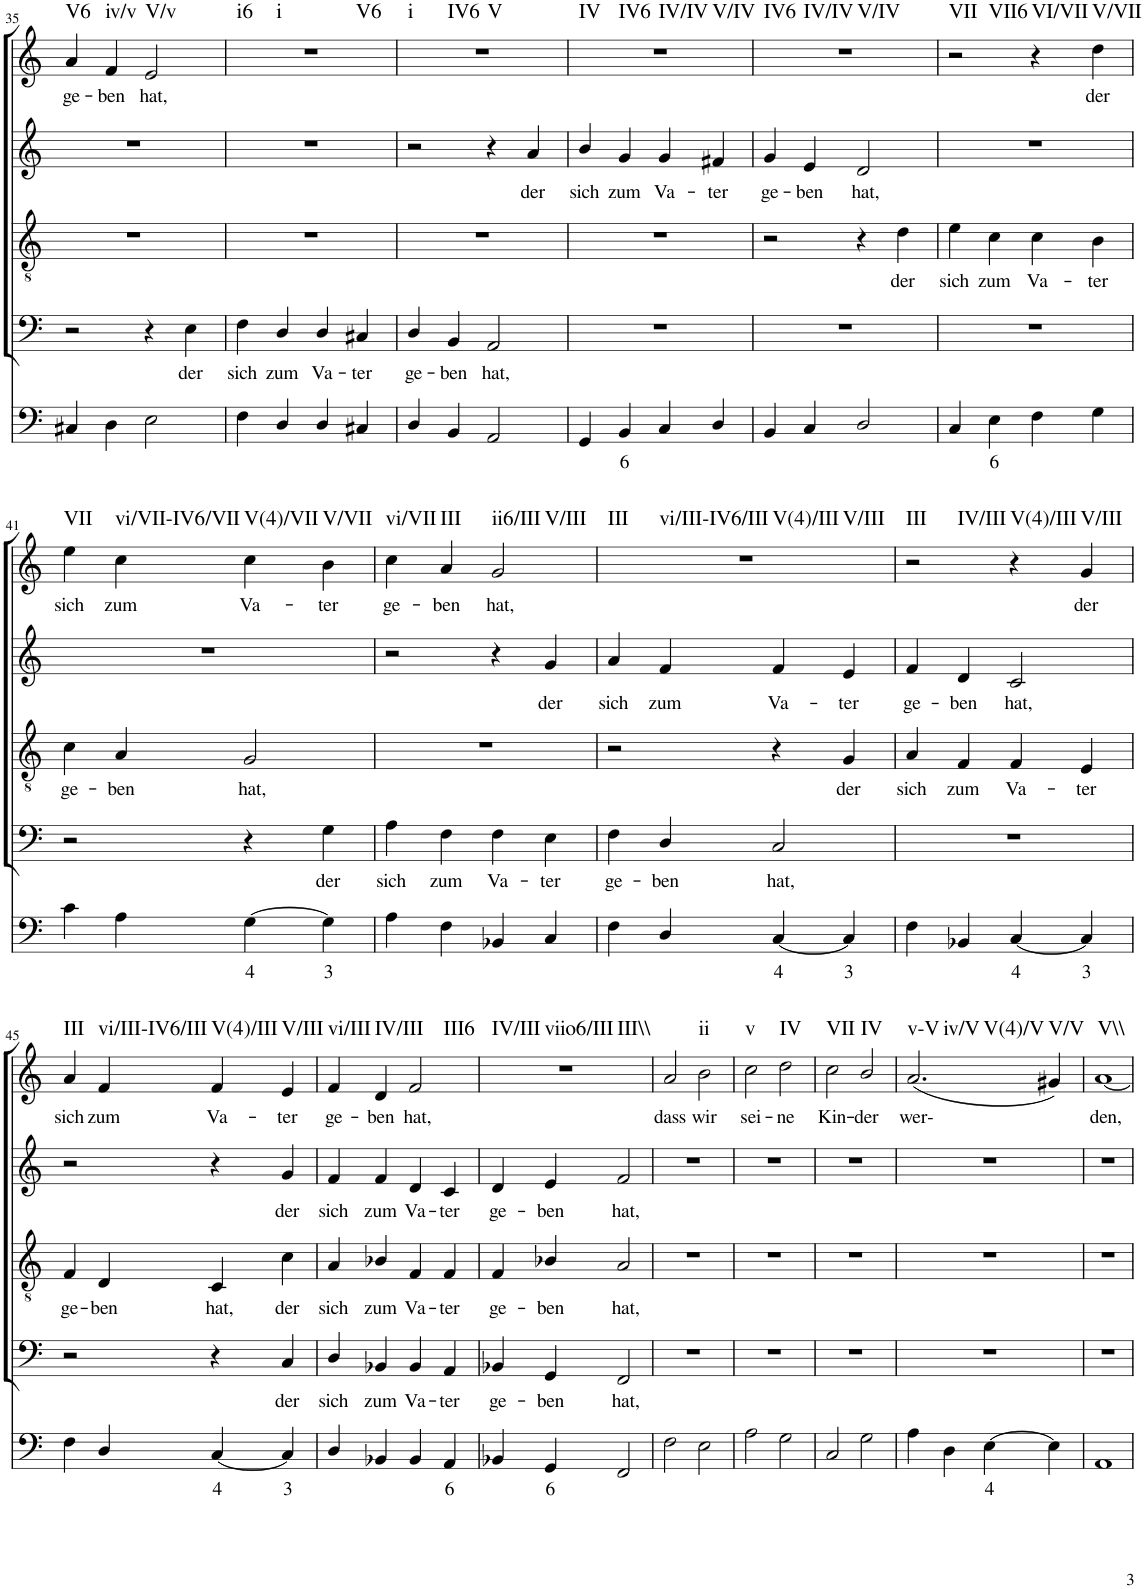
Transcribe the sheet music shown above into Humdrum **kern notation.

**kern	**text	**kern	**text	**kern	**text	**kern	**text	**kern	**text	**harte
*part5	*part5	*part4	*part4	*part3	*part3	*part2	*part2	*part1	*part1	*part1
*staff5	*staff5	*staff4	*staff4	*staff3	*staff3	*staff2	*staff2	*staff1	*staff1	*
*I"Continuo	*	*I"Bass	*	*I"Tenor	*	*I"Soprano II	*	*I"Soprano I	*	*
!!LO:PB:g=z
*clefF4	*	*clefF4	*	*clefGv2	*	*clefG2	*	*clefG2	*	*
*k[]	*	*k[]	*	*k[]	*	*k[]	*	*k[]	*	*
*M4/4	*	*M4/4	*	*M4/4	*	*M4/4	*	*M4/4	*	*
=35	=35	=35	=35	=35	=35	=35	=35	=35	=35	=35
!	!	!	!	!	!	!	!	!	!LO:LY:b	!LO:H:kt=V6
4C#X/	.	2r	.	1r	.	1r	.	4a/	ge-	N
!	!	!	!	!	!	!	!	!	!LO:LY:b	!LO:H:kt=iv/v
4D\	.	.	.	.	.	.	.	4f/	ben	N
!	!	!	!	!	!	!	!	!	!LO:LY:b	!LO:H:kt=V/v
2E\	.	4r	.	.	.	.	.	2e/	hat,	N
!	!	!	!LO:LY:b	!	!	!	!	!	!	!
.	.	4E\	der	.	.	.	.	.	.	.
=36	=36	=36	=36	=36	=36	=36	=36	=36	=36	=36
!	!	!	!LO:LY:b	!	!	!	!	!	!	!LO:H:n=1:kt=i6
!	!	!	!	!	!	!	!	!	!	!LO:H:n=2:kt=i
!	!	!	!	!	!	!	!	!	!	!LO:H:n=3:kt=V6
4F\	.	4F\	sich	1r	.	1r	.	1r	.	N N N
!	!	!	!LO:LY:b	!	!	!	!	!	!	!
4D/	.	4D/	zum	.	.	.	.	.	.	.
!	!	!	!LO:LY:b	!	!	!	!	!	!	!
4D/	.	4D/	Va-	.	.	.	.	.	.	.
!	!	!	!LO:LY:b	!	!	!	!	!	!	!
4C#X/	.	4C#X/	ter	.	.	.	.	.	.	.
=37	=37	=37	=37	=37	=37	=37	=37	=37	=37	=37
!	!	!	!LO:LY:b	!	!	!	!	!	!	!LO:H:n=1:kt=i
!	!	!	!	!	!	!	!	!	!	!LO:H:n=2:kt=IV6
!	!	!	!	!	!	!	!	!	!	!LO:H:n=3:kt=V
4D/	.	4D/	ge-	1r	.	2r	.	1r	.	N N N
!	!	!	!LO:LY:b	!	!	!	!	!	!	!
4BB/	.	4BB/	ben	.	.	.	.	.	.	.
!	!	!	!LO:LY:b	!	!	!	!	!	!	!
2AA/	.	2AA/	hat,	.	.	4r	.	.	.	.
!	!	!	!	!	!	!	!LO:LY:b	!	!	!
.	.	.	.	.	.	4a/	der	.	.	.
=38	=38	=38	=38	=38	=38	=38	=38	=38	=38	=38
!	!	!	!	!	!	!	!LO:LY:b	!	!	!LO:H:n=1:kt=IV
!	!	!	!	!	!	!	!	!	!	!LO:H:n=2:kt=IV6
!	!	!	!	!	!	!	!	!	!	!LO:H:n=3:kt=IV/IV
!	!	!	!	!	!	!	!	!	!	!LO:H:n=4:kt=V/IV
4GG/	.	1r	.	1r	.	4b/	sich	1r	.	N N N N
!	!LO:LY:b	!	!	!	!	!	!LO:LY:b	!	!	!
4BB/	6	.	.	.	.	4g/	zum	.	.	.
!	!	!	!	!	!	!	!LO:LY:b	!	!	!
4C/	.	.	.	.	.	4g/	Va-	.	.	.
!	!	!	!	!	!	!	!LO:LY:b	!	!	!
4D/	.	.	.	.	.	4f#X/	ter	.	.	.
=39	=39	=39	=39	=39	=39	=39	=39	=39	=39	=39
!	!	!	!	!	!	!	!LO:LY:b	!	!	!LO:H:n=1:kt=IV6
!	!	!	!	!	!	!	!	!	!	!LO:H:n=2:kt=IV/IV
!	!	!	!	!	!	!	!	!	!	!LO:H:n=3:kt=V/IV
4BB/	.	1r	.	2r	.	4g/	ge-	1r	.	N N N
!	!	!	!	!	!	!	!LO:LY:b	!	!	!
4C/	.	.	.	.	.	4e/	ben	.	.	.
!	!	!	!	!	!	!	!LO:LY:b	!	!	!
2D/	.	.	.	4r	.	2d/	hat,	.	.	.
!	!	!	!	!	!LO:LY:b	!	!	!	!	!
.	.	.	.	4d\	der	.	.	.	.	.
=40	=40	=40	=40	=40	=40	=40	=40	=40	=40	=40
!	!	!	!	!	!LO:LY:b	!	!	!	!	!LO:H:n=1:kt=VII
!	!	!	!	!	!	!	!	!	!	!LO:H:n=2:kt=VII6
4C/	.	1r	.	4e\	sich	1r	.	2r	.	N N
!	!LO:LY:b	!	!	!	!LO:LY:b	!	!	!	!	!
4E\	6	.	.	4c\	zum	.	.	.	.	.
!	!	!	!	!	!LO:LY:b	!	!	!	!	!LO:H:kt=VI/VII
4F\	.	.	.	4c\	Va-	.	.	4r	.	N
!	!	!	!	!	!LO:LY:b	!	!	!	!LO:LY:b	!LO:H:kt=V/VII
4G\	.	.	.	4B\	ter	.	.	4dd\	der	N
!!LO:LB:g=z
=41	=41	=41	=41	=41	=41	=41	=41	=41	=41	=41
!	!	!	!	!	!LO:LY:b	!	!	!	!LO:LY:b	!LO:H:kt=VII
4c\	.	2r	.	4c\	ge-	1r	.	4ee\	sich	N
!	!	!	!	!	!LO:LY:b	!	!	!	!LO:LY:b	!LO:H:kt=vi/VII-IV6/VII
4A\	.	.	.	4A/	ben	.	.	4cc\	zum	N
!	!LO:LY:b	!	!	!	!LO:LY:b	!	!	!	!LO:LY:b	!LO:H:kt=V(4)/VII
[4G\	4	4r	.	2G/	hat,	.	.	4cc\	Va-	N
!	!LO:LY:b	!	!LO:LY:b	!	!	!	!	!	!LO:LY:b	!LO:H:kt=V/VII
4G\]	3	4G\	der	.	.	.	.	4b\	ter	N
=42	=42	=42	=42	=42	=42	=42	=42	=42	=42	=42
!	!	!	!LO:LY:b	!	!	!	!	!	!LO:LY:b	!LO:H:kt=vi/VII
4A\	.	4A\	sich	1r	.	2r	.	4cc\	ge-	N
!	!	!	!LO:LY:b	!	!	!	!	!	!LO:LY:b	!LO:H:kt=III
4F\	.	4F\	zum	.	.	.	.	4a/	ben	N
!	!	!	!LO:LY:b	!	!	!	!	!	!LO:LY:b	!LO:H:n=1:kt=ii6/III
!	!	!	!	!	!	!	!	!	!	!LO:H:n=2:kt=V/III
4BB-X/	.	4F\	Va-	.	.	4r	.	2g/	hat,	N N
!	!	!	!LO:LY:b	!	!	!	!LO:LY:b	!	!	!
4C/	.	4E\	ter	.	.	4g/	der	.	.	.
=43	=43	=43	=43	=43	=43	=43	=43	=43	=43	=43
!	!	!	!LO:LY:b	!	!	!	!LO:LY:b	!	!	!LO:H:n=1:kt=III
!	!	!	!	!	!	!	!	!	!	!LO:H:n=2:kt=vi/III-IV6/III
!	!	!	!	!	!	!	!	!	!	!LO:H:n=3:kt=V(4)/III
!	!	!	!	!	!	!	!	!	!	!LO:H:n=4:kt=V/III
4F\	.	4F\	ge-	2r	.	4a/	sich	1r	.	N N N N
!	!	!	!LO:LY:b	!	!	!	!LO:LY:b	!	!	!
4D/	.	4D/	ben	.	.	4f/	zum	.	.	.
!	!LO:LY:b	!	!LO:LY:b	!	!	!	!LO:LY:b	!	!	!
[4C/	4	2C/	hat,	4r	.	4f/	Va-	.	.	.
!	!LO:LY:b	!	!	!	!LO:LY:b	!	!LO:LY:b	!	!	!
4C/]	3	.	.	4G/	der	4e/	ter	.	.	.
=44	=44	=44	=44	=44	=44	=44	=44	=44	=44	=44
!	!	!	!	!	!LO:LY:b	!	!LO:LY:b	!	!	!LO:H:n=1:kt=III
!	!	!	!	!	!	!	!	!	!	!LO:H:n=2:kt=IV/III
4F\	.	1r	.	4A/	sich	4f/	ge-	2r	.	N N
!	!	!	!	!	!LO:LY:b	!	!LO:LY:b	!	!	!
4BB-X/	.	.	.	4F/	zum	4d/	ben	.	.	.
!	!LO:LY:b	!	!	!	!LO:LY:b	!	!LO:LY:b	!	!	!LO:H:kt=V(4)/III
[4C/	4	.	.	4F/	Va-	2c/	hat,	4r	.	N
!	!LO:LY:b	!	!	!	!LO:LY:b	!	!	!	!LO:LY:b	!LO:H:kt=V/III
4C/]	3	.	.	4E/	ter	.	.	4g/	der	N
!!LO:LB:g=z
=45	=45	=45	=45	=45	=45	=45	=45	=45	=45	=45
!	!	!	!	!	!LO:LY:b	!	!	!	!LO:LY:b	!LO:H:kt=III
4F\	.	2r	.	4F/	ge-	2r	.	4a/	sich	N
!	!	!	!	!	!LO:LY:b	!	!	!	!LO:LY:b	!LO:H:kt=vi/III-IV6/III
4D/	.	.	.	4D/	ben	.	.	4f/	zum	N
!	!LO:LY:b	!	!	!	!LO:LY:b	!	!	!	!LO:LY:b	!LO:H:kt=V(4)/III
[4C/	4	4r	.	4C/	hat,	4r	.	4f/	Va-	N
!	!LO:LY:b	!	!LO:LY:b	!	!LO:LY:b	!	!LO:LY:b	!	!LO:LY:b	!LO:H:kt=V/III
4C/]	3	4C/	der	4c\	der	4g/	der	4e/	ter	N
=46	=46	=46	=46	=46	=46	=46	=46	=46	=46	=46
!	!	!	!LO:LY:b	!	!LO:LY:b	!	!LO:LY:b	!	!LO:LY:b	!LO:H:kt=vi/III
4D/	.	4D/	sich	4A/	sich	4f/	sich	4f/	ge-	N
!	!	!	!LO:LY:b	!	!LO:LY:b	!	!LO:LY:b	!	!LO:LY:b	!LO:H:kt=IV/III
4BB-X/	.	4BB-X/	zum	4B-X/	zum	4f/	zum	4d/	ben	N
!	!	!	!LO:LY:b	!	!LO:LY:b	!	!LO:LY:b	!	!LO:LY:b	!LO:H:kt=III6
4BB-/	.	4BB-/	Va-	4F/	Va-	4d/	Va-	2f/	hat,	N
!	!LO:LY:b	!	!LO:LY:b	!	!LO:LY:b	!	!LO:LY:b	!	!	!
4AA/	6	4AA/	ter	4F/	ter	4c/	ter	.	.	.
=47	=47	=47	=47	=47	=47	=47	=47	=47	=47	=47
!	!	!	!LO:LY:b	!	!LO:LY:b	!	!LO:LY:b	!	!	!LO:H:n=1:kt=IV/III
!	!	!	!	!	!	!	!	!	!	!LO:H:n=2:kt=viio6/III
!	!	!	!	!	!	!	!	!	!	!LO:H:n=3:kt=III\\
4BB-X/	.	4BB-X/	ge-	4F/	ge-	4d/	ge-	1r	.	N N N
!	!LO:LY:b	!	!LO:LY:b	!	!LO:LY:b	!	!LO:LY:b	!	!	!
4GG/	6	4GG/	ben	4B-X/	ben	4e/	ben	.	.	.
!	!	!	!LO:LY:b	!	!LO:LY:b	!	!LO:LY:b	!	!	!
2FF/	.	2FF/	hat,	2A/	hat,	2f/	hat,	.	.	.
=48	=48	=48	=48	=48	=48	=48	=48	=48	=48	=48
!	!	!	!	!	!	!	!	!	!LO:LY:b	!
2F\	.	1r	.	1r	.	1r	.	2a/	dass	.
!	!	!	!	!	!	!	!	!	!LO:LY:b	!LO:H:kt=ii
2E\	.	.	.	.	.	.	.	2b\	wir	N
=49	=49	=49	=49	=49	=49	=49	=49	=49	=49	=49
!	!	!	!	!	!	!	!	!	!LO:LY:b	!LO:H:kt=v
2A\	.	1r	.	1r	.	1r	.	2cc\	sei-	N
!	!	!	!	!	!	!	!	!	!LO:LY:b	!LO:H:kt=IV
2G\	.	.	.	.	.	.	.	2dd\	ne	N
=50	=50	=50	=50	=50	=50	=50	=50	=50	=50	=50
!	!	!	!	!	!	!	!	!	!LO:LY:b	!LO:H:kt=VII
2C/	.	1r	.	1r	.	1r	.	2cc\	Kin-	N
!	!	!	!	!	!	!	!	!	!LO:LY:b	!LO:H:kt=IV
2G\	.	.	.	.	.	.	.	2b/	der	N
=51	=51	=51	=51	=51	=51	=51	=51	=51	=51	=51
!	!	!	!	!	!	!	!	!	!LO:LY:b	!LO:H:n=1:kt=v-V
!	!	!	!	!	!	!	!	!	!	!LO:H:n=2:kt=iv/V
!	!	!	!	!	!	!	!	!	!	!LO:H:n=3:kt=V(4)/V
4A\	.	1r	.	1r	.	1r	.	(2.a/	wer-	N N N
4D\	.	.	.	.	.	.	.	.	.	.
!	!LO:LY:b	!	!	!	!	!	!	!	!	!
[4E\	4	.	.	.	.	.	.	.	.	.
!	!	!	!	!	!	!	!	!	!	!LO:H:kt=V/V
4E\]	.	.	.	.	.	.	.	4g#X/)	.	N
=52	=52	=52	=52	=52	=52	=52	=52	=52	=52	=52
!	!	!	!	!	!	!	!	!	!LO:LY:b	!LO:H:kt=V\\
1AA	.	1r	.	1r	.	1r	.	[1a	den,	N
=	=	=	=	=	=	=	=	=	=	=
*-	*-	*-	*-	*-	*-	*-	*-	*-	*-	*-
